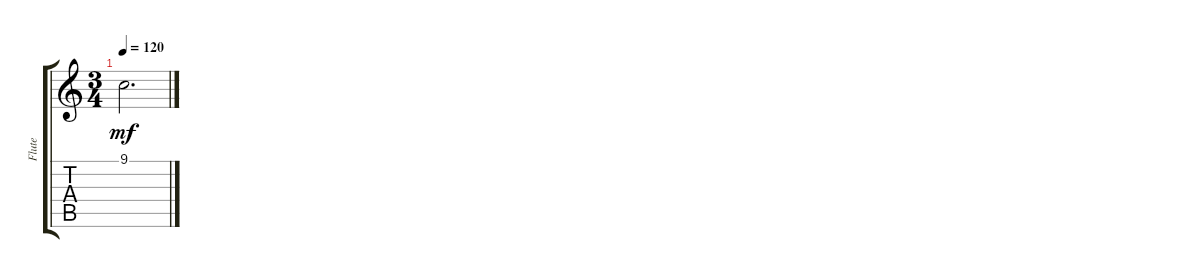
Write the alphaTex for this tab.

\track ("Flute" "Flute") {instrument piccolo}
\staff {score tabs}
\tuning (Eb4 C4 G3 C3 G2 C2) {hide}
\ts (3 4)
\tempo 120
\clef g2
\ks c
9.1.2{d dy mf}
